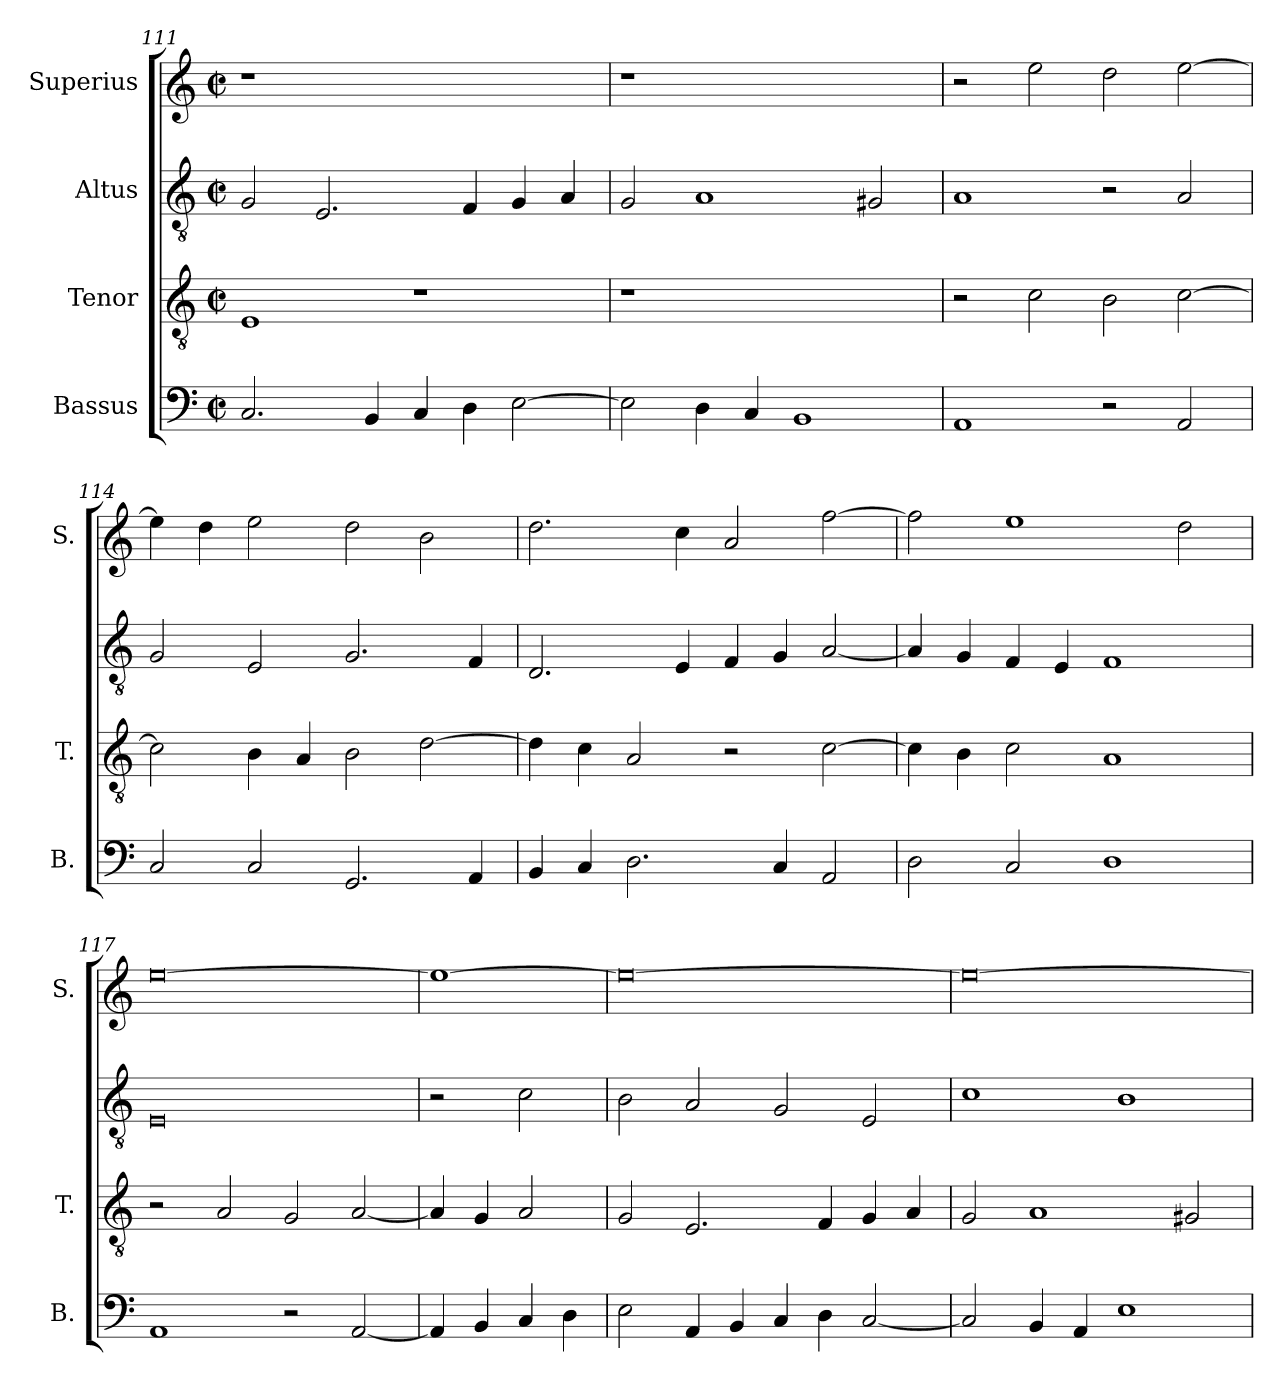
**kern	**kern	**kern	**kern
*part4	*part3	*part2	*part1
*staff4	*staff3	*staff2	*staff1
*I"Bassus	*I"Tenor	*I"Altus	*I"Superius
*I'B.	*I'T.	*	*I'S.
!!LO:LB:g=z
*clefF4	*clefGv2	*clefGv2	*clefG2
*	*ITrd7c12	*ITrd7c12	*
*k[]	*k[]	*k[]	*k[]
*C:	*C:	*C:	*C:
*M2/2	*M2/2	*M2/2	*M2/2
*met(c|)	*met(c|)	*met(c|)	*met(c|)
=111	=111	=111	=111
!	!	!	!LO:N:vis=1
2.Ci/	1EEi	2GGi/	1r
.	.	2.EEi/	.
4BBi/	.	.	.
4Ci/	1r	.	1ryy
4Di\	.	4FFi/	.
[>2Ei\	.	4GGi/	.
.	.	4AAi/	.
=112	=112	=112	=112
!	!LO:N:vis=1	!	!LO:N:vis=1
2Ei\]	1r	2GGi/	1r
4Di\	.	1AAi	.
4Ci/	.	.	.
1BBi	1ryy	.	1ryy
.	.	2GG#Xi/	.
=113	=113	=113	=113
1AAi	2r	1AAi	2r
.	2Ci\	.	2eei\
2r	2BBi\	2r	2ddi\
2AAi/	[>2Ci\	2AAi/	[>2eei\
=114	=114	=114	=114
2Ci/	2Ci\]	2GGi/	4eei\]
.	.	.	4ddi\
2Ci/	4BBi\	2EEi/	2eei\
.	4AAi/	.	.
2.GGi/	2BBi\	2.GGi/	2ddi\
.	[>2Di\	.	2bi\
4AAi/	.	4FFi/	.
!!LO:PB:g=z
=115	=115	=115	=115
4BBi/	4Di\]	2.DDi/	2.ddi\
4Ci/	4Ci\	.	.
2.Di\	2AAi/	.	.
.	.	4EEi/	4cci\
.	2r	4FFi/	2ai/
4Ci/	.	4GGi/	.
2AAi/	[>2Ci\	[<2AAi/	[>2ffi\
=116	=116	=116	=116
2Di\	4Ci\]	4AAi/]	2ffi\]
.	4BBi\	4GGi/	.
2Ci/	2Ci\	4FFi/	1eei
.	.	4EEi/	.
1Di	1AAi	1FFi	.
.	.	.	2ddi\
=117	=117	=117	=117
1AAi	2r	0EEi	[>0eei
.	2AAi/	.	.
2r	2GGi/	.	.
[<2AAi/	[<2AAi/	.	.
=118	=118	=118	=118
4AAi/]	4AAi/]	2r	1eei_>
4BBi/	4GGi/	.	.
4Ci/	2AAi/	2Ci\	.
4Di\	.	.	.
!!LO:LB:g=z
=119	=119	=119	=119
2Ei\	2GGi/	2BBi\	0eei_>
4AAi/	2.EEi/	2AAi/	.
4BBi/	.	.	.
4Ci/	.	2GGi/	.
4Di\	4FFi/	.	.
[<2Ci/	4GGi/	2EEi/	.
.	4AAi/	.	.
=120	=120	=120	=120
2Ci/]	2GGi/	1Ci	0eei_>
4BBi/	1AAi	.	.
4AAi/	.	.	.
1Ei	.	1BBi	.
.	2GG#Xi/	.	.
=	=	=	=
*-	*-	*-	*-
